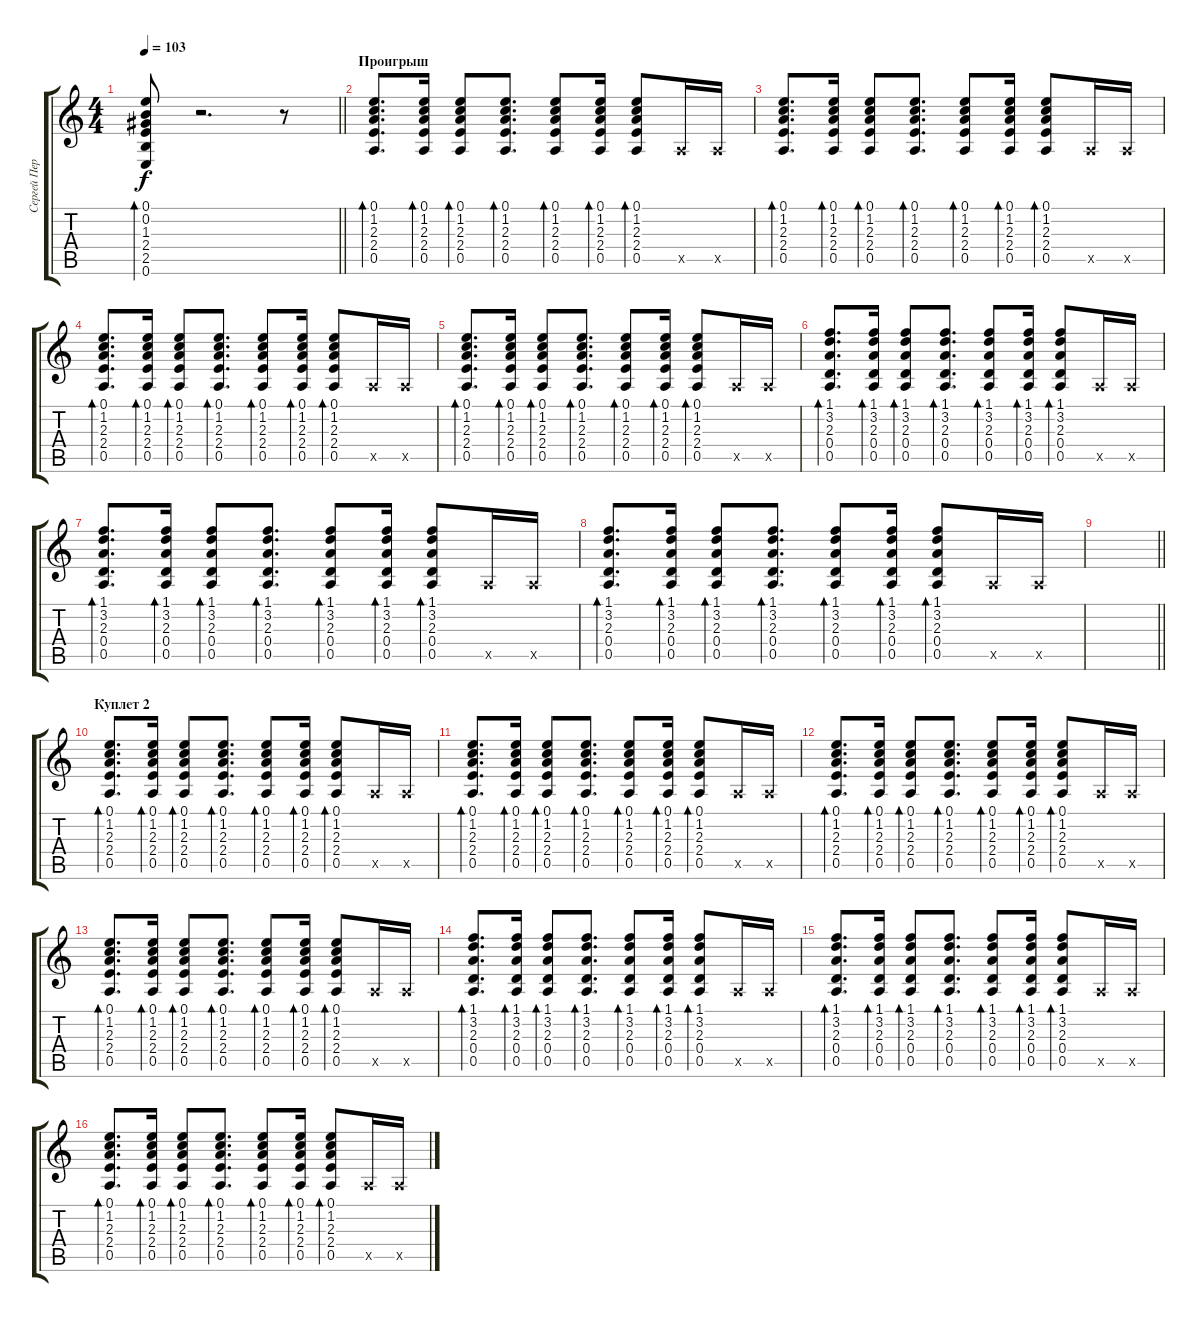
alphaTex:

\track ("Сергей Перегуда (гитара 1)" "Сергей Пер") {instrument acousticguitarsteel}
\staff {score tabs}
\tuning (E4 B3 G3 D3 A2 E2) {hide}
\ts (4 4)
\tempo 103
\clef g2
\barLineRight lightlight
\ks c
(0.1 0.2 1.3 2.4 2.5 0.6).8{bd 120 dy f} r.2{d} r.8 |
\section ("" "Проигрыш")
(0.1 1.2 2.3 2.4 0.5).8{d bd 120} (0.1 1.2 2.3 2.4 0.5).16{bd 120} (0.1 1.2 2.3 2.4 0.5).8{bd 120} (0.1 1.2 2.3 2.4 0.5).8{d bd 120} (0.1 1.2 2.3 2.4 0.5).8{bd 120} (0.1 1.2 2.3 2.4 0.5).16{bd 120} (0.1 1.2 2.3 2.4 0.5).8{bd 120} 0.5{x}.16 0.5{x}.16 |
(0.1 1.2 2.3 2.4 0.5).8{d bd 120} (0.1 1.2 2.3 2.4 0.5).16{bd 120} (0.1 1.2 2.3 2.4 0.5).8{bd 120} (0.1 1.2 2.3 2.4 0.5).8{d bd 120} (0.1 1.2 2.3 2.4 0.5).8{bd 120} (0.1 1.2 2.3 2.4 0.5).16{bd 120} (0.1 1.2 2.3 2.4 0.5).8{bd 120} 0.5{x}.16 0.5{x}.16 |
(0.1 1.2 2.3 2.4 0.5).8{d bd 120} (0.1 1.2 2.3 2.4 0.5).16{bd 120} (0.1 1.2 2.3 2.4 0.5).8{bd 120} (0.1 1.2 2.3 2.4 0.5).8{d bd 120} (0.1 1.2 2.3 2.4 0.5).8{bd 120} (0.1 1.2 2.3 2.4 0.5).16{bd 120} (0.1 1.2 2.3 2.4 0.5).8{bd 120} 0.5{x}.16 0.5{x}.16 |
(0.1 1.2 2.3 2.4 0.5).8{d bd 120} (0.1 1.2 2.3 2.4 0.5).16{bd 120} (0.1 1.2 2.3 2.4 0.5).8{bd 120} (0.1 1.2 2.3 2.4 0.5).8{d bd 120} (0.1 1.2 2.3 2.4 0.5).8{bd 120} (0.1 1.2 2.3 2.4 0.5).16{bd 120} (0.1 1.2 2.3 2.4 0.5).8{bd 120} 0.5{x}.16 0.5{x}.16 |
(1.1 3.2 2.3 0.4 0.5).8{d bd 120} (1.1 3.2 2.3 0.4 0.5).16{bd 120} (1.1 3.2 2.3 0.4 0.5).8{bd 120} (1.1 3.2 2.3 0.4 0.5).8{d bd 120} (1.1 3.2 2.3 0.4 0.5).8{bd 120} (1.1 3.2 2.3 0.4 0.5).16{bd 120} (1.1 3.2 2.3 0.4 0.5).8{bd 120} 0.5{x}.16 0.5{x}.16 |
(1.1 3.2 2.3 0.4 0.5).8{d bd 120} (1.1 3.2 2.3 0.4 0.5).16{bd 120} (1.1 3.2 2.3 0.4 0.5).8{bd 120} (1.1 3.2 2.3 0.4 0.5).8{d bd 120} (1.1 3.2 2.3 0.4 0.5).8{bd 120} (1.1 3.2 2.3 0.4 0.5).16{bd 120} (1.1 3.2 2.3 0.4 0.5).8{bd 120} 0.5{x}.16 0.5{x}.16 |
(1.1 3.2 2.3 0.4 0.5).8{d bd 120} (1.1 3.2 2.3 0.4 0.5).16{bd 120} (1.1 3.2 2.3 0.4 0.5).8{bd 120} (1.1 3.2 2.3 0.4 0.5).8{d bd 120} (1.1 3.2 2.3 0.4 0.5).8{bd 120} (1.1 3.2 2.3 0.4 0.5).16{bd 120} (1.1 3.2 2.3 0.4 0.5).8{bd 120} 0.5{x}.16 0.5{x}.16 |
\barLineRight lightlight
|
\section ("" "Куплет 2")
(0.1 1.2 2.3 2.4 0.5).8{d bd 120} (0.1 1.2 2.3 2.4 0.5).16{bd 120} (0.1 1.2 2.3 2.4 0.5).8{bd 120} (0.1 1.2 2.3 2.4 0.5).8{d bd 120} (0.1 1.2 2.3 2.4 0.5).8{bd 120} (0.1 1.2 2.3 2.4 0.5).16{bd 120} (0.1 1.2 2.3 2.4 0.5).8{bd 120} 0.5{x}.16 0.5{x}.16 |
(0.1 1.2 2.3 2.4 0.5).8{d bd 120} (0.1 1.2 2.3 2.4 0.5).16{bd 120} (0.1 1.2 2.3 2.4 0.5).8{bd 120} (0.1 1.2 2.3 2.4 0.5).8{d bd 120} (0.1 1.2 2.3 2.4 0.5).8{bd 120} (0.1 1.2 2.3 2.4 0.5).16{bd 120} (0.1 1.2 2.3 2.4 0.5).8{bd 120} 0.5{x}.16 0.5{x}.16 |
(0.1 1.2 2.3 2.4 0.5).8{d bd 120} (0.1 1.2 2.3 2.4 0.5).16{bd 120} (0.1 1.2 2.3 2.4 0.5).8{bd 120} (0.1 1.2 2.3 2.4 0.5).8{d bd 120} (0.1 1.2 2.3 2.4 0.5).8{bd 120} (0.1 1.2 2.3 2.4 0.5).16{bd 120} (0.1 1.2 2.3 2.4 0.5).8{bd 120} 0.5{x}.16 0.5{x}.16 |
(0.1 1.2 2.3 2.4 0.5).8{d bd 120} (0.1 1.2 2.3 2.4 0.5).16{bd 120} (0.1 1.2 2.3 2.4 0.5).8{bd 120} (0.1 1.2 2.3 2.4 0.5).8{d bd 120} (0.1 1.2 2.3 2.4 0.5).8{bd 120} (0.1 1.2 2.3 2.4 0.5).16{bd 120} (0.1 1.2 2.3 2.4 0.5).8{bd 120} 0.5{x}.16 0.5{x}.16 |
(1.1 3.2 2.3 0.4 0.5).8{d bd 120} (1.1 3.2 2.3 0.4 0.5).16{bd 120} (1.1 3.2 2.3 0.4 0.5).8{bd 120} (1.1 3.2 2.3 0.4 0.5).8{d bd 120} (1.1 3.2 2.3 0.4 0.5).8{bd 120} (1.1 3.2 2.3 0.4 0.5).16{bd 120} (1.1 3.2 2.3 0.4 0.5).8{bd 120} 0.5{x}.16 0.5{x}.16 |
(1.1 3.2 2.3 0.4 0.5).8{d bd 120} (1.1 3.2 2.3 0.4 0.5).16{bd 120} (1.1 3.2 2.3 0.4 0.5).8{bd 120} (1.1 3.2 2.3 0.4 0.5).8{d bd 120} (1.1 3.2 2.3 0.4 0.5).8{bd 120} (1.1 3.2 2.3 0.4 0.5).16{bd 120} (1.1 3.2 2.3 0.4 0.5).8{bd 120} 0.5{x}.16 0.5{x}.16 |
(0.1 1.2 2.3 2.4 0.5).8{d bd 120} (0.1 1.2 2.3 2.4 0.5).16{bd 120} (0.1 1.2 2.3 2.4 0.5).8{bd 120} (0.1 1.2 2.3 2.4 0.5).8{d bd 120} (0.1 1.2 2.3 2.4 0.5).8{bd 120} (0.1 1.2 2.3 2.4 0.5).16{bd 120} (0.1 1.2 2.3 2.4 0.5).8{bd 120} 0.5{x}.16 0.5{x}.16
